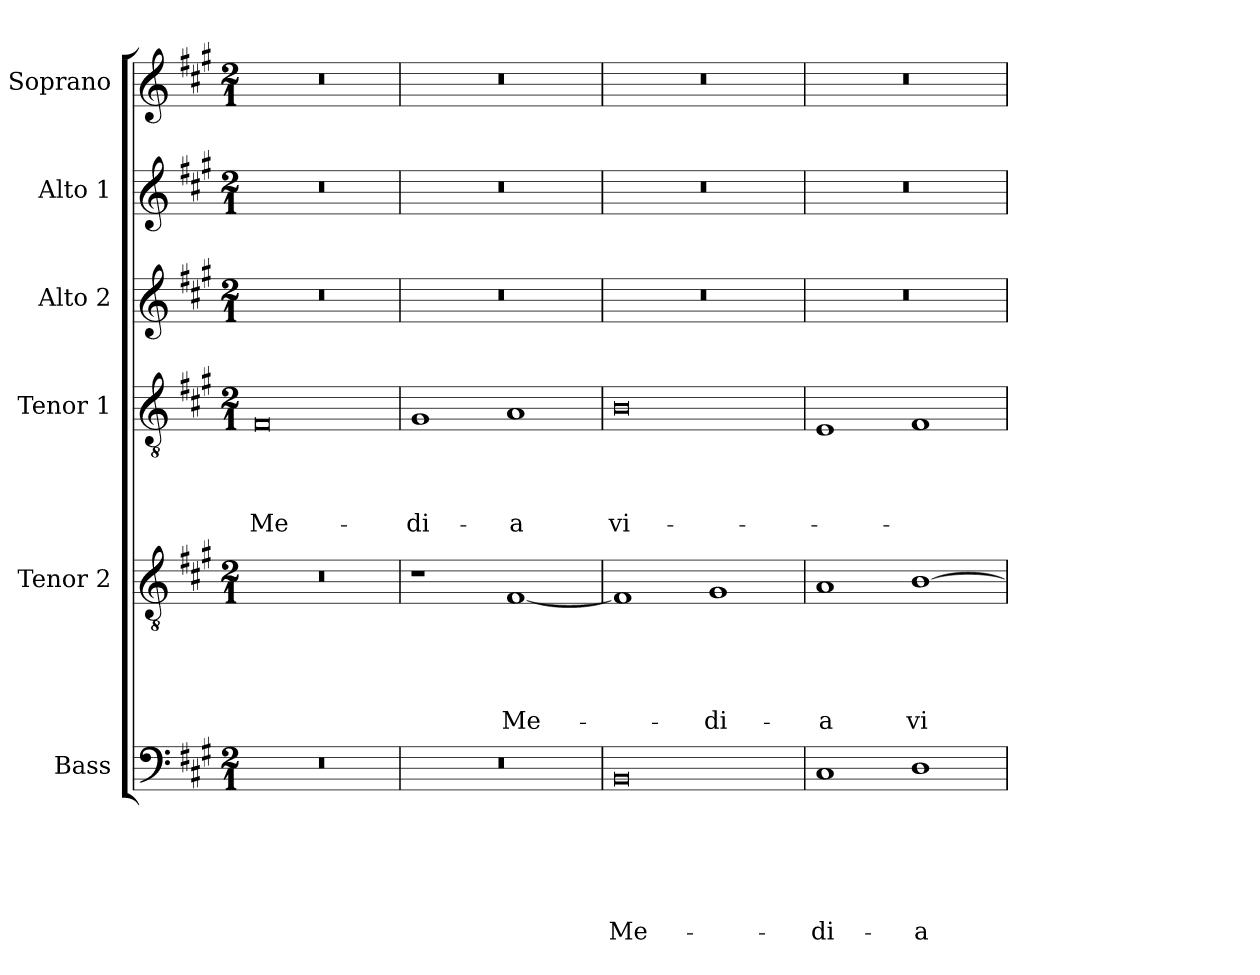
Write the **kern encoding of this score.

**kern	**text	**text	**text	**text	**text	**text	**kern	**text	**text	**text	**text	**text	**kern	**text	**text	**text	**text	**kern	**kern	**kern
*part6	*part6	*part6	*part6	*part6	*part6	*part6	*part5	*part5	*part5	*part5	*part5	*part5	*part4	*part4	*part4	*part4	*part4	*part3	*part2	*part1
*staff6	*staff6	*staff6	*staff6	*staff6	*staff6	*staff6	*staff5	*staff5	*staff5	*staff5	*staff5	*staff5	*staff4	*staff4	*staff4	*staff4	*staff4	*staff3	*staff2	*staff1
*I"Bass	*	*	*	*	*	*	*I"Tenor 2	*	*	*	*	*	*I"Tenor 1	*	*	*	*	*I"Alto 2	*I"Alto 1	*I"Soprano
*I'B	*	*	*	*	*	*	*I'T 2	*	*	*	*	*	*I'T 1	*	*	*	*	*I'A 2	*I'A 1	*I'S
*clefF4	*	*	*	*	*	*	*clefGv2	*	*	*	*	*	*clefGv2	*	*	*	*	*clefG2	*clefG2	*clefG2
*k[f#c#g#]	*	*	*	*	*	*	*k[f#c#g#]	*	*	*	*	*	*k[f#c#g#]	*	*	*	*	*k[f#c#g#]	*k[f#c#g#]	*k[f#c#g#]
*A:	*	*	*	*	*	*	*A:	*	*	*	*	*	*A:	*	*	*	*	*A:	*A:	*A:
*M2/1	*	*	*	*	*	*	*M2/1	*	*	*	*	*	*M2/1	*	*	*	*	*M2/1	*M2/1	*M2/1
=1	=1	=1	=1	=1	=1	=1	=1	=1	=1	=1	=1	=1	=1	=1	=1	=1	=1	=1	=1	=1
!LO:N:vis=1	!	!	!	!	!	!	!LO:N:vis=1	!	!	!	!	!	!	!	!	!	!LO:LY:b	!LO:N:vis=1	!LO:N:vis=1	!LO:N:vis=1
0r	.	.	.	.	.	.	0r	.	.	.	.	.	0F#	.	.	.	Me-	0r	0r	0r
=2	=2	=2	=2	=2	=2	=2	=2	=2	=2	=2	=2	=2	=2	=2	=2	=2	=2	=2	=2	=2
!LO:N:vis=1	!	!	!	!	!	!	!	!	!	!	!	!	!	!	!	!	!LO:LY:b	!LO:N:vis=1	!LO:N:vis=1	!LO:N:vis=1
0r	.	.	.	.	.	.	1r	.	.	.	.	.	1G#	.	.	.	-di-	0r	0r	0r
!	!	!	!	!	!	!	!	!	!	!	!	!LO:LY:b	!	!	!	!	!LO:LY:b:rj	!	!	!
.	.	.	.	.	.	.	[<1F#	.	.	.	.	Me-	1A	.	.	.	-a	.	.	.
=3	=3	=3	=3	=3	=3	=3	=3	=3	=3	=3	=3	=3	=3	=3	=3	=3	=3	=3	=3	=3
!	!	!	!	!	!	!LO:LY:b	!	!	!	!	!	!	!	!	!	!	!LO:LY:b:rj	!LO:N:vis=1	!LO:N:vis=1	!LO:N:vis=1
0BB	.	.	.	.	.	Me-	1F#]	.	.	.	.	.	0B	.	.	.	vi-	0r	0r	0r
!	!	!	!	!	!	!	!	!	!	!	!	!LO:LY:b	!	!	!	!	!	!	!	!
.	.	.	.	.	.	.	1G#	.	.	.	.	-di-	.	.	.	.	.	.	.	.
=4	=4	=4	=4	=4	=4	=4	=4	=4	=4	=4	=4	=4	=4	=4	=4	=4	=4	=4	=4	=4
!	!	!	!	!	!	!LO:LY:b	!	!	!	!	!	!LO:LY:b:rj	!	!	!	!	!	!LO:N:vis=1	!LO:N:vis=1	!LO:N:vis=1
1C#	.	.	.	.	.	-di-	1A	.	.	.	.	-a	1E	.	.	.	.	0r	0r	0r
!	!	!	!	!	!	!LO:LY:b:rj	!	!	!	!	!	!LO:LY:b	!	!	!	!	!	!	!	!
1D	.	.	.	.	.	-a	[>1B	.	.	.	.	vi-	1F#	.	.	.	.	.	.	.
=	=	=	=	=	=	=	=	=	=	=	=	=	=	=	=	=	=	=	=	=
*-	*-	*-	*-	*-	*-	*-	*-	*-	*-	*-	*-	*-	*-	*-	*-	*-	*-	*-	*-	*-
